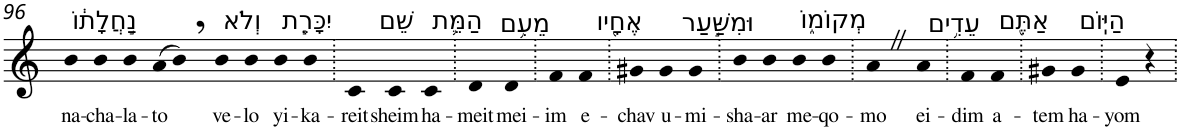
**kern	**text
*part1	*part1
*staff1	*staff1
*I"Piano	*
*I'Pno	*
!!LO:PB:g=z
*clefG2	*
*k[]	*
=96	=96
!LO:TX:a:t=נַ֣חֲלָת֔וֹ	!
!	!LO:LY:b
4b	na-
!	!LO:LY:b
4b	-cha-
!	!LO:LY:b
4b	-la-
!	!LO:LY:b
(>8a	-to
8b,<)	.
!LO:TX:a:t=וְלֹא	!
!	!LO:LY:b
4b	ve-
!	!LO:LY:b
4b	-lo
!LO:TX:a:t=יִכָּרֵ֧ת	!
!	!LO:LY:b
4b	yi-
!	!LO:LY:b
4b	-ka-
=97.	=97.
!	!LO:LY:b
4c	-reit
!LO:TX:a:t=שֵׁם	!
!	!LO:LY:b
4c	sheim
!LO:TX:a:t=הַמֵּ֛ת	!
!	!LO:LY:b
4c	ha-
=98.	=98.
!	!LO:LY:b
4d	-meit
!LO:TX:a:t=מֵעִ֥ם	!
!	!LO:LY:b
4d	mei-
=99.	=99.
!	!LO:LY:b
4f	-im
!LO:TX:a:t=אֶחָ֖יו	!
!	!LO:LY:b
4f	e-
=100.	=100.
!	!LO:LY:b
4g#X	-chav
!LO:TX:a:t=וּמִשַּׁ֣עַר	!
!	!LO:LY:b
4g#	u-
!	!LO:LY:b
4g#	-mi-
=101.	=101.
!	!LO:LY:b
4b	-sha-
!	!LO:LY:b
4b	-ar
!LO:TX:a:t=מְקוֹמ֑וֹ	!
!	!LO:LY:b
4b	me-
!	!LO:LY:b
4b	-qo-
=102.	=102.
!	!LO:LY:b
4aZ<	-mo
!LO:TX:a:t=עֵדִ֥ים	!
!	!LO:LY:b
4a	ei-
=103.	=103.
!	!LO:LY:b
4f	-dim
!LO:TX:a:t=אַתֶּ֖ם	!
!	!LO:LY:b
4f	a-
=104.	=104.
!	!LO:LY:b
4g#X	-tem
!LO:TX:a:t=הַיּֽוֹם	!
!	!LO:LY:b
4g#	ha-
=105.	=105.
!	!LO:LY:b
4e	-yom
4r	.
=.	=.
*-	*-
